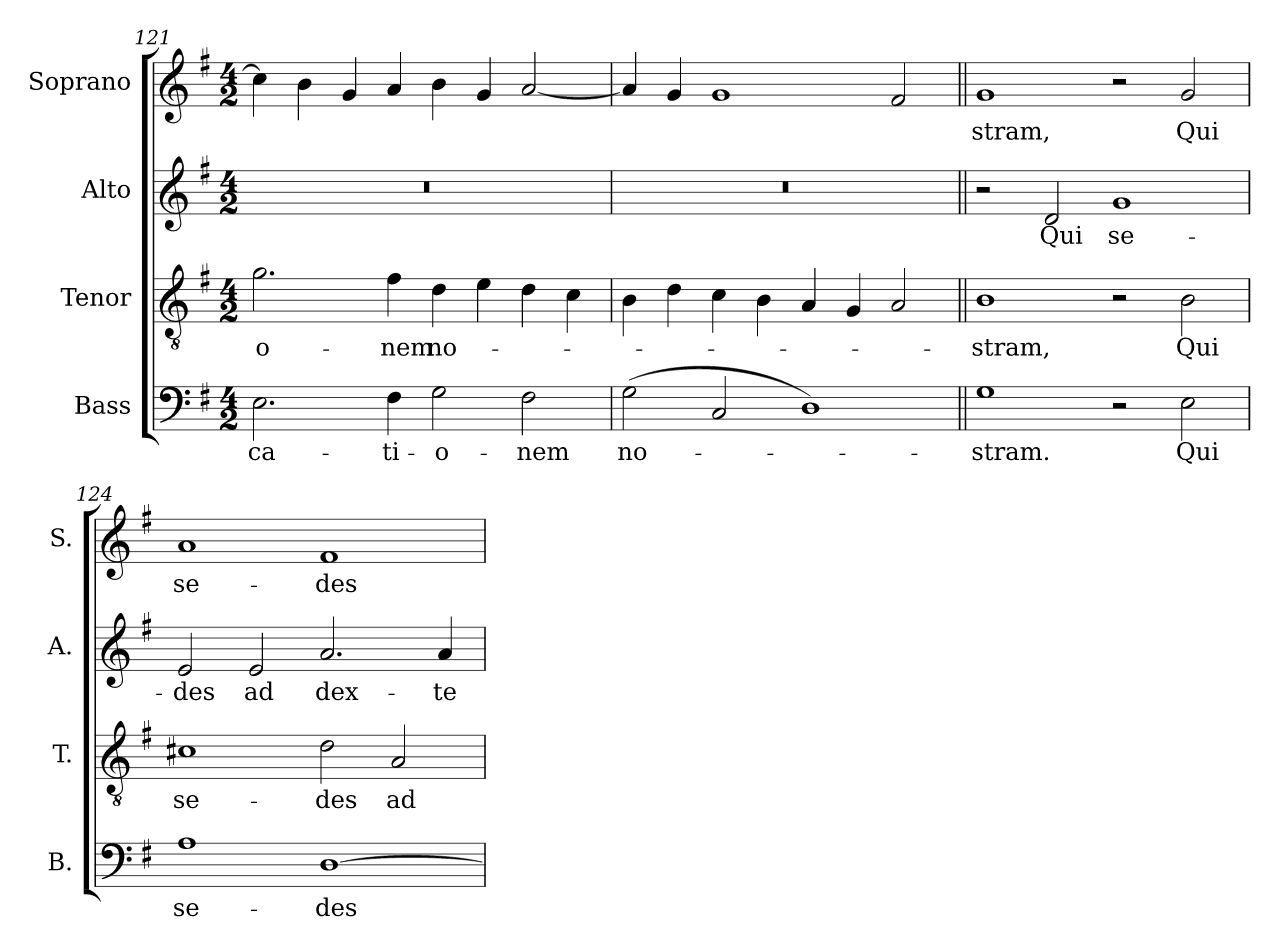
**kern	**text	**kern	**text	**kern	**text	**kern	**text
*part4	*part4	*part3	*part3	*part2	*part2	*part1	*part1
*staff4	*staff4	*staff3	*staff3	*staff2	*staff2	*staff1	*staff1
*I"Bass	*	*I"Tenor	*	*I"Alto	*	*I"Soprano	*
*I'B.	*	*I'T.	*	*I'A.	*	*I'S.	*
*clefF4	*	*clefGv2	*	*clefG2	*	*clefG2	*
*	*	*ITrd7c12	*	*	*	*	*
*k[f#]	*	*k[f#]	*	*k[f#]	*	*k[f#]	*
*G:	*	*G:	*	*G:	*	*G:	*
*M4/2	*	*M4/2	*	*M4/2	*	*M4/2	*
=121	=121	=121	=121	=121	=121	=121	=121
!	!LO:LY:b:color=#000000	!	!	!	!	!	!
!	!	!	!LO:LY:b:color=#000000	!LO:N:vis=1	!	!	!
2.Ei\	-ca-	2.Gi\	-o-	0r	.	4cci\]	.
.	.	.	.	.	.	4bi\	.
.	.	.	.	.	.	4gi/	.
!	!LO:LY:b:color=#000000	!	!	!	!	!	!
!	!	!	!LO:LY:b:color=#000000	!	!	!	!
4F#i\	-ti-	4F#i\	-nem	.	.	4ai/	.
!	!LO:LY:b:color=#000000	!	!	!	!	!	!
!	!	!	!LO:LY:b:color=#000000	!	!	!	!
2Gi\	-o-	4Di\	no-	.	.	4bi\	.
.	.	4Ei\	.	.	.	4gi/	.
!	!LO:LY:b:color=#000000	!	!	!	!	!	!
2F#i\	-nem	4Di\	.	.	.	[2ai/	.
.	.	4Ci\	.	.	.	.	.
=122	=122	=122	=122	=122	=122	=122	=122
!	!LO:LY:b:color=#000000	!	!	!LO:N:vis=1	!	!	!
(2Gi\	no-	4BBi\	.	0r	.	4ai/]	.
.	.	4Di\	.	.	.	4gi/	.
2Ci/	.	4Ci\	.	.	.	1gi	.
.	.	4BBi\	.	.	.	.	.
1Di)	.	4AAi/	.	.	.	.	.
.	.	4GGi/	.	.	.	.	.
.	.	2AAi/	.	.	.	2f#i/	.
!!LO:PB:g=z
=123||	=123||	=123||	=123||	=123||	=123||	=123||	=123||
!	!LO:LY:b:color=#000000	!	!	!	!	!	!
!	!	!	!LO:LY:b:color=#000000	!	!	!	!
*	*	*	*	*	*	*MM208	*
!	!	!	!	!	!	!	!LO:LY:b:color=#000000
1Gi	-stram.	1BBi	-stram,	2r	.	1gi	-stram,
!	!	!	!	!	!LO:LY:b:color=#000000	!	!
.	.	.	.	2di/	Qui	.	.
!	!	!	!	!	!LO:LY:b:color=#000000	!	!
2r	.	2r	.	1gi	se-	2r	.
!	!LO:LY:b:color=#000000	!	!	!	!	!	!
!	!	!	!LO:LY:b:color=#000000	!	!	!	!
!	!	!	!	!	!	!	!LO:LY:b:color=#000000
2Ei\	Qui	2BBi\	Qui	.	.	2gi/	Qui
=124	=124	=124	=124	=124	=124	=124	=124
!	!LO:LY:b:color=#000000	!	!	!	!	!	!
!	!	!	!LO:LY:b:color=#000000	!	!	!	!
!	!	!	!	!	!LO:LY:b:color=#000000	!	!
!	!	!	!	!	!	!	!LO:LY:b:color=#000000
1Ai	se-	1C#Xi	se-	2ei/	-des	1ai	se-
!	!	!	!	!	!LO:LY:b:color=#000000	!	!
.	.	.	.	2ei/	ad	.	.
!	!LO:LY:b:color=#000000	!	!	!	!	!	!
!	!	!	!LO:LY:b:color=#000000	!	!	!	!
!	!	!	!	!	!LO:LY:b:color=#000000	!	!
!	!	!	!	!	!	!	!LO:LY:b:color=#000000
[1Di	-des	2Di\	-des	2.ai/	dex-	1f#i	-des
!	!	!	!LO:LY:b:color=#000000	!	!	!	!
.	.	2AAi/	ad	.	.	.	.
!	!	!	!	!	!LO:LY:b:color=#000000	!	!
.	.	.	.	4ai/	-te-	.	.
=	=	=	=	=	=	=	=
*-	*-	*-	*-	*-	*-	*-	*-
